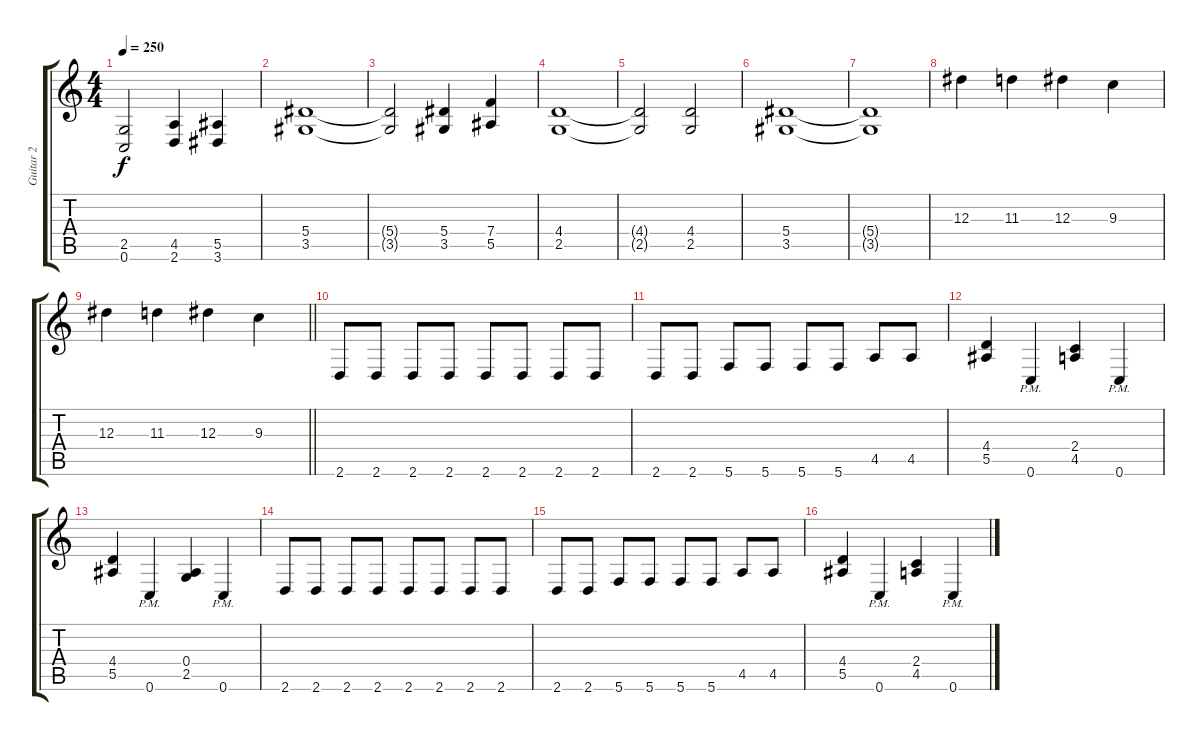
\track ("Guitar 2" "Guitar 2") {instrument distortionguitar}
\staff {score tabs}
\tuning (C4 G3 Eb3 Bb2 F2 C2) {hide}
\ts (4 4)
\tempo 250
\clef g2
\ks c
(2.5{t} 0.6{t}).2{dy f} (4.5 2.6).4 (5.5 3.6).4 |
(5.4 3.5).1 |
(5.4{t} 3.5{t}).2 (5.4 3.5).4 (7.4 5.5).4 |
(4.4 2.5).1 |
(4.4{t} 2.5{t}).2 (4.4 2.5).2 |
(5.4 3.5).1 |
(5.4{t} 3.5{t}).1 |
12.3.4 11.3.4 12.3.4 9.3.4 |
\barLineRight lightlight
12.3.4 11.3.4 12.3.4 9.3.4 |
2.6.8 2.6.8 2.6.8 2.6.8 2.6.8 2.6.8 2.6.8 2.6.8 |
2.6.8 2.6.8 5.6.8 5.6.8 5.6.8 5.6.8 4.5.8 4.5.8 |
(4.4 5.5).4 0.6{pm}.4 (2.4 4.5).4 0.6{pm}.4 |
(4.4 5.5).4 0.6{pm}.4 (0.4 2.5).4 0.6{pm}.4 |
2.6.8 2.6.8 2.6.8 2.6.8 2.6.8 2.6.8 2.6.8 2.6.8 |
2.6.8 2.6.8 5.6.8 5.6.8 5.6.8 5.6.8 4.5.8 4.5.8 |
(4.4 5.5).4 0.6{pm}.4 (2.4 4.5).4 0.6{pm}.4
